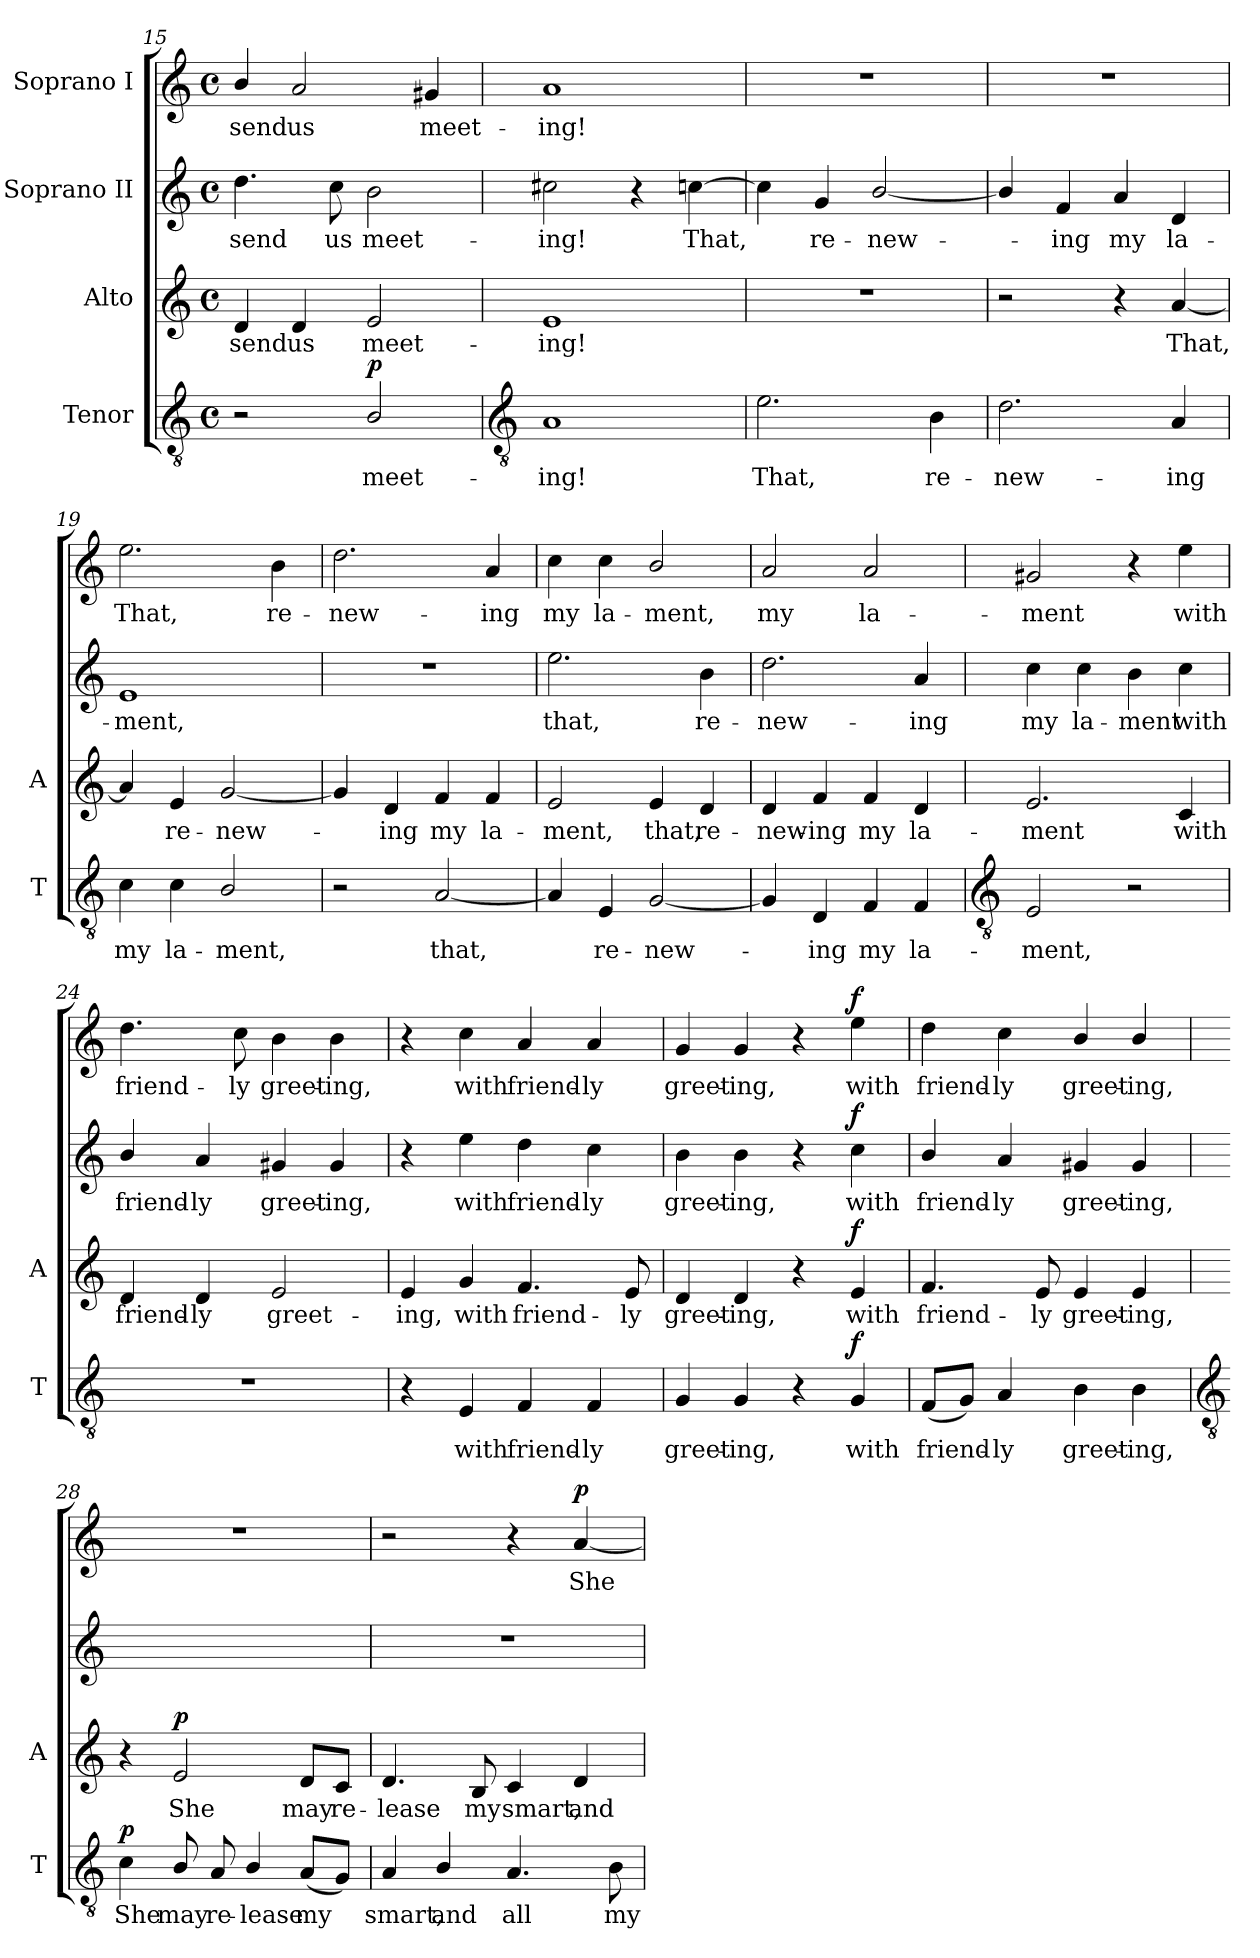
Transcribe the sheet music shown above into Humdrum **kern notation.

**kern	**text	**dynam	**kern	**text	**dynam	**kern	**text	**dynam	**kern	**text	**dynam
*part4	*part4	*part4	*part3	*part3	*part3	*part2	*part2	*part2	*part1	*part1	*part1
*staff4	*staff4	*staff4	*staff3	*staff3	*staff3	*staff2	*staff2	*staff2	*staff1	*staff1	*staff1
*I"Tenor	*	*	*I"Alto	*	*	*I"Soprano II	*	*	*I"Soprano I	*	*
*I'T	*	*	*I'A	*	*	*	*	*	*	*	*
*clefGv2	*	*	*clefG2	*	*	*clefG2	*	*	*clefG2	*	*
*k[]	*	*	*k[]	*	*	*k[]	*	*	*k[]	*	*
*C:	*	*	*C:	*	*	*C:	*	*	*C:	*	*
*M4/4	*	*	*M4/4	*	*	*M4/4	*	*	*M4/4	*	*
*met(c)	*	*	*met(c)	*	*	*met(c)	*	*	*met(c)	*	*
=15	=15	=15	=15	=15	=15	=15	=15	=15	=15	=15	=15
!	!	!	!	!LO:LY:b	!	!	!LO:LY:b	!	!	!LO:LY:b	!
2r	.	.	4d	send	.	4.dd	send	.	4b/	send	.
!	!	!	!	!LO:LY:b	!	!	!	!	!	!LO:LY:b	!
.	.	.	4d	us	.	.	.	.	2a	us	.
!	!	!	!	!	!	!	!LO:LY:b	!	!	!	!
.	.	.	.	.	.	8cc	us	.	.	.	.
!	!LO:LY:b	!LO:DY:b	!	!LO:LY:b	!	!	!LO:LY:b	!	!	!	!
2B/	meet-	p	2e	meet-	.	2b	meet-	.	.	.	.
!	!	!	!	!	!	!	!	!	!	!LO:LY:b	!
.	.	.	.	.	.	.	.	.	4g#X	meet-	.
!!LO:LB:g=z
=16	=16	=16	=16	=16	=16	=16	=16	=16	=16	=16	=16
*clefGv2	*	*	*	*	*	*	*	*	*	*	*
!	!LO:LY:b	!	!	!LO:LY:b	!	!	!LO:LY:b	!	!	!LO:LY:b	!
1A	-ing!	.	1e	-ing!	.	2cc#X	-ing!	.	1a	-ing!	.
.	.	.	.	.	.	4r	.	.	.	.	.
!	!	!	!	!	!	!	!LO:LY:b	!	!	!	!
.	.	.	.	.	.	[4ccn	That,	.	.	.	.
=17	=17	=17	=17	=17	=17	=17	=17	=17	=17	=17	=17
!	!LO:LY:b	!	!	!	!	!	!	!	!	!	!
2.e	That,	.	1r	.	.	4cc]	.	.	1r	.	.
!	!	!	!	!	!	!	!LO:LY:b	!	!	!	!
.	.	.	.	.	.	4g	re-	.	.	.	.
!	!	!	!	!	!	!	!LO:LY:b	!	!	!	!
.	.	.	.	.	.	[2b/	-new-	.	.	.	.
!	!LO:LY:b	!	!	!	!	!	!	!	!	!	!
4B	re-	.	.	.	.	.	.	.	.	.	.
=18	=18	=18	=18	=18	=18	=18	=18	=18	=18	=18	=18
!	!LO:LY:b	!	!	!	!	!	!	!	!	!	!
2.d	-new-	.	2r	.	.	4b/]	.	.	1r	.	.
!	!	!	!	!	!	!	!LO:LY:b	!	!	!	!
.	.	.	.	.	.	4f	ing	.	.	.	.
!	!	!	!	!	!	!	!LO:LY:b	!	!	!	!
.	.	.	4r	.	.	4a	my	.	.	.	.
!	!LO:LY:b	!	!	!LO:LY:b	!	!	!LO:LY:b	!	!	!	!
4A	-ing	.	[4a	That,	.	4d	la-	.	.	.	.
=19	=19	=19	=19	=19	=19	=19	=19	=19	=19	=19	=19
!	!LO:LY:b	!	!	!	!	!	!LO:LY:b	!	!	!LO:LY:b	!
4c	my	.	4a]	.	.	1e	-ment,	.	2.ee	That,	.
!	!LO:LY:b	!	!	!LO:LY:b	!	!	!	!	!	!	!
4c	la-	.	4e	re-	.	.	.	.	.	.	.
!	!LO:LY:b	!	!	!LO:LY:b	!	!	!	!	!	!	!
2B/	-ment,	.	[2g	-new-	.	.	.	.	.	.	.
!	!	!	!	!	!	!	!	!	!	!LO:LY:b	!
.	.	.	.	.	.	.	.	.	4b	re-	.
=20	=20	=20	=20	=20	=20	=20	=20	=20	=20	=20	=20
!	!	!	!	!	!	!	!	!	!	!LO:LY:b	!
2r	.	.	4g]	.	.	1r	.	.	2.dd	-new-	.
!	!	!	!	!LO:LY:b	!	!	!	!	!	!	!
.	.	.	4d	ing	.	.	.	.	.	.	.
!	!LO:LY:b	!	!	!LO:LY:b	!	!	!	!	!	!	!
[2A	that,	.	4f	my	.	.	.	.	.	.	.
!	!	!	!	!LO:LY:b	!	!	!	!	!	!LO:LY:b	!
.	.	.	4f	la-	.	.	.	.	4a	-ing	.
=21	=21	=21	=21	=21	=21	=21	=21	=21	=21	=21	=21
!	!	!	!	!LO:LY:b	!	!	!LO:LY:b	!	!	!LO:LY:b	!
4A]	.	.	2e	-ment,	.	2.ee	that,	.	4cc	my	.
!	!LO:LY:b	!	!	!	!	!	!	!	!	!LO:LY:b	!
4E	re-	.	.	.	.	.	.	.	4cc	la-	.
!	!LO:LY:b	!	!	!LO:LY:b	!	!	!	!	!	!LO:LY:b	!
[2G	-new-	.	4e	that,	.	.	.	.	2b/	-ment,	.
!	!	!	!	!LO:LY:b	!	!	!LO:LY:b	!	!	!	!
.	.	.	4d	re-	.	4b	re-	.	.	.	.
=22	=22	=22	=22	=22	=22	=22	=22	=22	=22	=22	=22
!	!	!	!	!LO:LY:b	!	!	!LO:LY:b	!	!	!LO:LY:b	!
4G]	.	.	4d	-new-	.	2.dd	-new-	.	2a	my	.
!	!LO:LY:b	!	!	!LO:LY:b	!	!	!	!	!	!	!
4D	ing	.	4f	-ing	.	.	.	.	.	.	.
!	!LO:LY:b	!	!	!LO:LY:b	!	!	!	!	!	!LO:LY:b	!
4F	my	.	4f	my	.	.	.	.	2a	la-	.
!	!LO:LY:b	!	!	!LO:LY:b	!	!	!LO:LY:b	!	!	!	!
4F	la-	.	4d	la-	.	4a	-ing	.	.	.	.
!!LO:LB:g=z
=23	=23	=23	=23	=23	=23	=23	=23	=23	=23	=23	=23
*clefGv2	*	*	*	*	*	*	*	*	*	*	*
!	!LO:LY:b	!	!	!LO:LY:b	!	!	!LO:LY:b	!	!	!LO:LY:b	!
2E	-ment,	.	2.e	-ment	.	4cc	my	.	2g#X	-ment	.
!	!	!	!	!	!	!	!LO:LY:b	!	!	!	!
.	.	.	.	.	.	4cc	la-	.	.	.	.
!	!	!	!	!	!	!	!LO:LY:b	!	!	!	!
2r	.	.	.	.	.	4b	-ment	.	4r	.	.
!	!	!	!	!LO:LY:b	!	!	!LO:LY:b	!	!	!LO:LY:b	!
.	.	.	4c	with	.	4cc	with	.	4ee	with	.
=24	=24	=24	=24	=24	=24	=24	=24	=24	=24	=24	=24
!	!	!	!	!LO:LY:b	!	!	!LO:LY:b	!	!	!LO:LY:b	!
1r	.	.	4d	friend-	.	4b/	friend-	.	4.dd	friend-	.
!	!	!	!	!LO:LY:b	!	!	!LO:LY:b	!	!	!	!
.	.	.	4d	-ly	.	4a	-ly	.	.	.	.
!	!	!	!	!	!	!	!	!	!	!LO:LY:b	!
.	.	.	.	.	.	.	.	.	8cc	-ly	.
!	!	!	!	!LO:LY:b	!	!	!LO:LY:b	!	!	!LO:LY:b	!
.	.	.	2e	greet-	.	4g#X	greet-	.	4b	greet-	.
!	!	!	!	!	!	!	!LO:LY:b	!	!	!LO:LY:b	!
.	.	.	.	.	.	4g#	-ing,	.	4b	-ing,	.
=25	=25	=25	=25	=25	=25	=25	=25	=25	=25	=25	=25
!	!	!	!	!LO:LY:b	!	!	!	!	!	!	!
4r	.	.	4e	-ing,	.	4r	.	.	4r	.	.
!	!LO:LY:b	!	!	!LO:LY:b	!	!	!LO:LY:b	!	!	!LO:LY:b	!
4E	with	.	4g	with	.	4ee	with	.	4cc	with	.
!	!LO:LY:b	!	!	!LO:LY:b	!	!	!LO:LY:b	!	!	!LO:LY:b	!
4F	friend-	.	4.f	friend-	.	4dd	friend-	.	4a	friend-	.
!	!LO:LY:b	!	!	!	!	!	!LO:LY:b	!	!	!LO:LY:b	!
4F	-ly	.	.	.	.	4cc	-ly	.	4a	-ly	.
!	!	!	!	!LO:LY:b	!	!	!	!	!	!	!
.	.	.	8e	-ly	.	.	.	.	.	.	.
=26	=26	=26	=26	=26	=26	=26	=26	=26	=26	=26	=26
!	!LO:LY:b	!	!	!LO:LY:b	!	!	!LO:LY:b	!	!	!LO:LY:b	!
4G	greet-	.	4d	greet-	.	4b	greet-	.	4g	greet-	.
!	!LO:LY:b	!	!	!LO:LY:b	!	!	!LO:LY:b	!	!	!LO:LY:b	!
4G	-ing,	.	4d	-ing,	.	4b	-ing,	.	4g	-ing,	.
4r	.	.	4r	.	.	4r	.	.	4r	.	.
!	!LO:LY:b	!LO:DY:b	!	!LO:LY:b	!LO:DY:b	!	!LO:LY:b	!LO:DY:b	!	!LO:LY:b	!LO:DY:b
4G	with	f	4e	with	f	4cc	with	f	4ee	with	f
=27	=27	=27	=27	=27	=27	=27	=27	=27	=27	=27	=27
!	!LO:LY:b	!	!	!LO:LY:b	!	!	!LO:LY:b	!	!	!LO:LY:b	!
(<8FL	friend-	.	4.f	friend-	.	4b/	friend-	.	4dd	friend-	.
8GJ)	.	.	.	.	.	.	.	.	.	.	.
!	!LO:LY:b	!	!	!	!	!	!LO:LY:b	!	!	!LO:LY:b	!
4A	ly	.	.	.	.	4a	-ly	.	4cc	-ly	.
!	!	!	!	!LO:LY:b	!	!	!	!	!	!	!
.	.	.	8e	-ly	.	.	.	.	.	.	.
!	!LO:LY:b	!	!	!LO:LY:b	!	!	!LO:LY:b	!	!	!LO:LY:b	!
4B	greet-	.	4e	greet-	.	4g#X	greet-	.	4b/	greet-	.
!	!LO:LY:b	!	!	!LO:LY:b	!	!	!LO:LY:b	!	!	!LO:LY:b	!
4B	-ing,	.	4e	-ing,	.	4g#	-ing,	.	4b/	-ing,	.
!!LO:LB:g=z
=28	=28	=28	=28	=28	=28	=28	=28	=28	=28	=28	=28
*clefGv2	*	*	*	*	*	*	*	*	*	*	*
!	!LO:LY:b	!LO:DY:b	!	!	!	!	!	!	!	!	!
4c	She	p	4r	.	.	2.ryy	.	.	1r	.	.
!	!LO:LY:b	!	!	!LO:LY:b	!LO:DY:b	!	!	!	!	!	!
8B/	may	.	2e	She	p	.	.	.	.	.	.
!	!LO:LY:b	!	!	!	!	!	!	!	!	!	!
8A	re-	.	.	.	.	.	.	.	.	.	.
!	!LO:LY:b	!	!	!	!	!	!	!	!	!	!
4B/	-lease	.	.	.	.	.	.	.	.	.	.
!	!LO:LY:b	!	!	!LO:LY:b	!	!	!	!	!	!	!
(<8AL	my	.	8d/L	may	.	4ryy	.	.	.	.	.
!	!	!	!	!LO:LY:b	!	!	!	!	!	!	!
8GJ)	.	.	8c/J	re-	.	.	.	.	.	.	.
=29	=29	=29	=29	=29	=29	=29	=29	=29	=29	=29	=29
!	!LO:LY:b	!	!	!LO:LY:b	!	!	!	!	!	!	!
4A	smart,	.	4.d	-lease	.	1r	.	.	2r	.	.
!	!LO:LY:b	!	!	!	!	!	!	!	!	!	!
4B/	and	.	.	.	.	.	.	.	.	.	.
!	!	!	!	!LO:LY:b	!	!	!	!	!	!	!
.	.	.	8B	my	.	.	.	.	.	.	.
!	!LO:LY:b	!	!	!LO:LY:b	!	!	!	!	!	!	!
4.A	all	.	4c	smart,	.	.	.	.	4r	.	.
!	!	!	!	!LO:LY:b	!	!	!	!	!	!LO:LY:b	!LO:DY:b
.	.	.	4d	and	.	.	.	.	[4a	She	p
!	!LO:LY:b	!	!	!	!	!	!	!	!	!	!
8B	my	.	.	.	.	.	.	.	.	.	.
=	=	=	=	=	=	=	=	=	=	=	=
*-	*-	*-	*-	*-	*-	*-	*-	*-	*-	*-	*-
